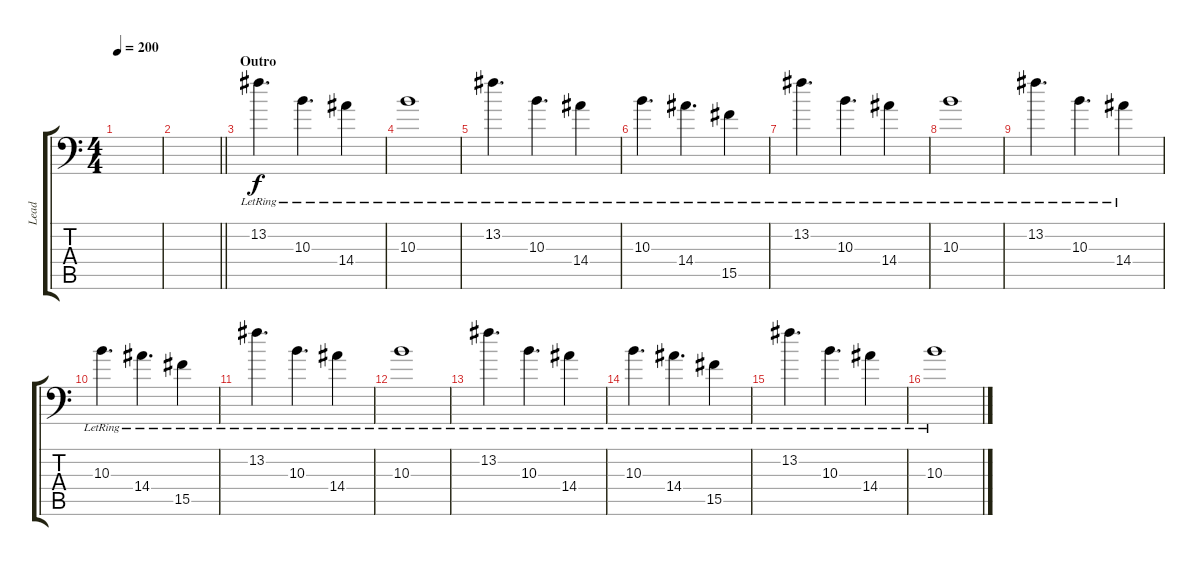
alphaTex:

\track ("Lead" "Lead") {instrument distortionguitar}
\staff {score tabs}
\tuning (Bb3 F3 Db3 Ab2 Eb2 Ab1) {hide}
\ts (4 4)
\tempo 200
\clef f4
\ks c
|
\barLineRight lightlight
|
\section ("" "Outro")
13.2{lr}.4{d volume 12} 10.3{lr}.4{d} 14.4{lr}.4 |
10.3{lr}.1 |
13.2{lr}.4{d} 10.3{lr}.4{d} 14.4{lr}.4 |
10.3{lr}.4{d} 14.4{lr}.4{d} 15.5{lr}.4 |
13.2{lr}.4{d volume 11} 10.3{lr}.4{d} 14.4{lr}.4 |
10.3{lr}.1 |
13.2{lr}.4{d} 10.3{lr}.4{d} 14.4{lr}.4 |
10.3{lr}.4{d} 14.4{lr}.4{d} 15.5{lr}.4 |
13.2{lr}.4{d volume 10} 10.3{lr}.4{d} 14.4{lr}.4 |
10.3{lr}.1 |
13.2{lr}.4{d} 10.3{lr}.4{d} 14.4{lr}.4 |
10.3{lr}.4{d} 14.4{lr}.4{d} 15.5{lr}.4 |
13.2{lr}.4{d volume 9} 10.3{lr}.4{d} 14.4{lr}.4 |
10.3{lr}.1
